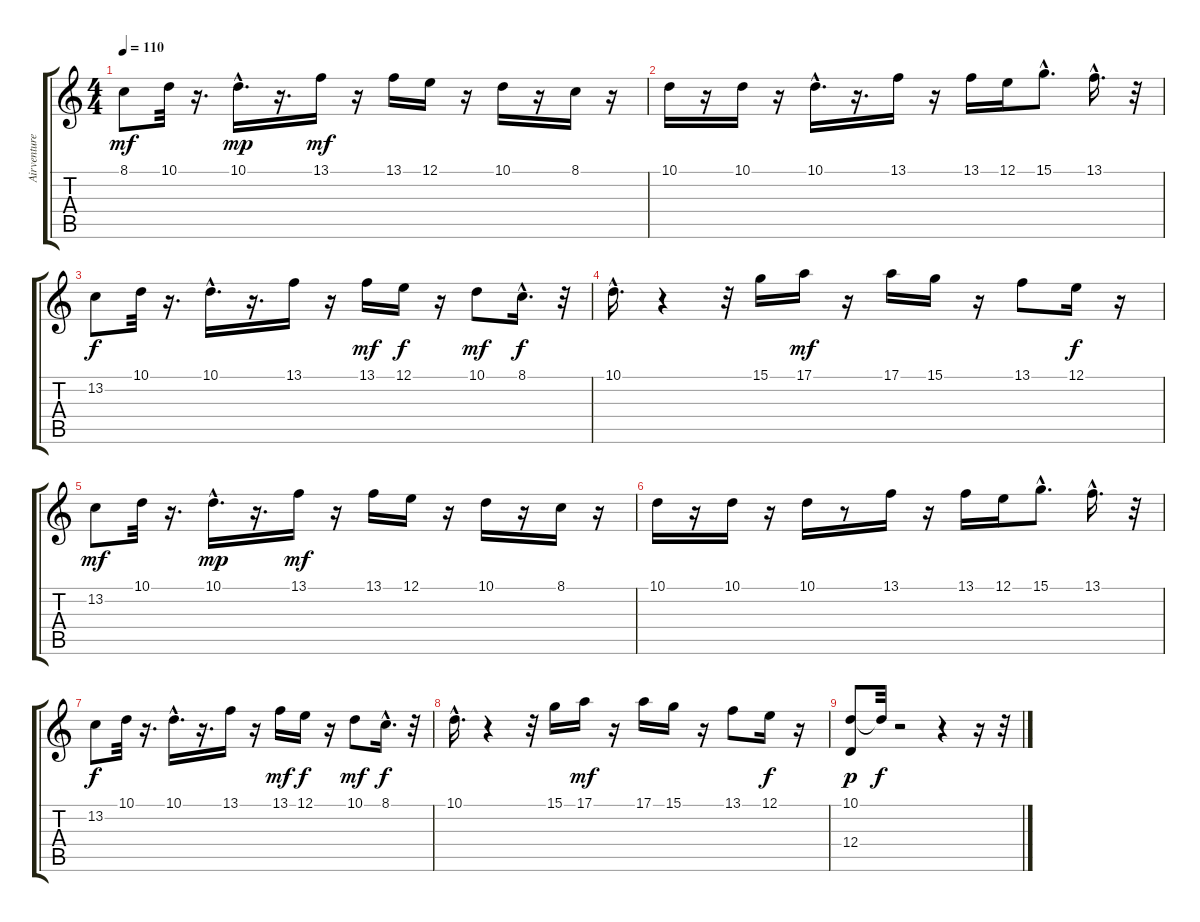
\track ("Airventure" "Airventure") {instrument piccolo}
\staff {score tabs}
\tuning (E4 B3 G3 D3 A2 E2) {hide}
\ts (4 4)
\tempo 110
\clef g2
\ks c
8.1.8{dy mf} 10.1.32 r.16{d} 10.1{hac}.16{d dy mp} r.16{d} 13.1.16{dy mf} r.16 13.1.16 12.1.16 r.16 10.1.16 r.16 8.1.16 r.16 |
10.1.16 r.16 10.1.16 r.16 10.1{hac}.16{d} r.16{d} 13.1.16 r.16 13.1.16 12.1.16 15.1{hac}.8{d} 13.1{hac}.16{d} r.32 |
13.2.8{dy f} 10.1.32 r.16{d} 10.1{hac}.16{d} r.16{d} 13.1.16 r.16 13.1.16{dy mf} 12.1.16{dy f} r.16 10.1.8{dy mf} 8.1{hac}.16{d dy f} r.32 |
10.1{hac}.16{d} r.4 r.32 15.1.16 17.1.16{dy mf} r.16 17.1.16 15.1.16 r.16 13.1.8 12.1.16{dy f} r.16 |
13.2.8{dy mf} 10.1.32 r.16{d} 10.1{hac}.16{d dy mp} r.16{d} 13.1.16{dy mf} r.16 13.1.16 12.1.16 r.16 10.1.16 r.16 8.1.16 r.16 |
10.1.16 r.16 10.1.16 r.16 10.1.16 r.8 13.1.16 r.16 13.1.16 12.1.16 15.1{hac}.8{d} 13.1{hac}.16{d} r.32 |
13.2.8{dy f} 10.1.32 r.16{d} 10.1{hac}.16{d} r.16{d} 13.1.16 r.16 13.1.16{dy mf} 12.1.16{dy f} r.16 10.1.8{dy mf} 8.1{hac}.16{d dy f} r.32 |
10.1{hac}.16{d} r.4 r.32 15.1.16 17.1.16{dy mf} r.16 17.1.16 15.1.16 r.16 13.1.8 12.1.16{dy f} r.16 |
(10.1 12.4).8{dy p} 10.1{t}.32{dy f} r.2 r.4 r.16 r.32
